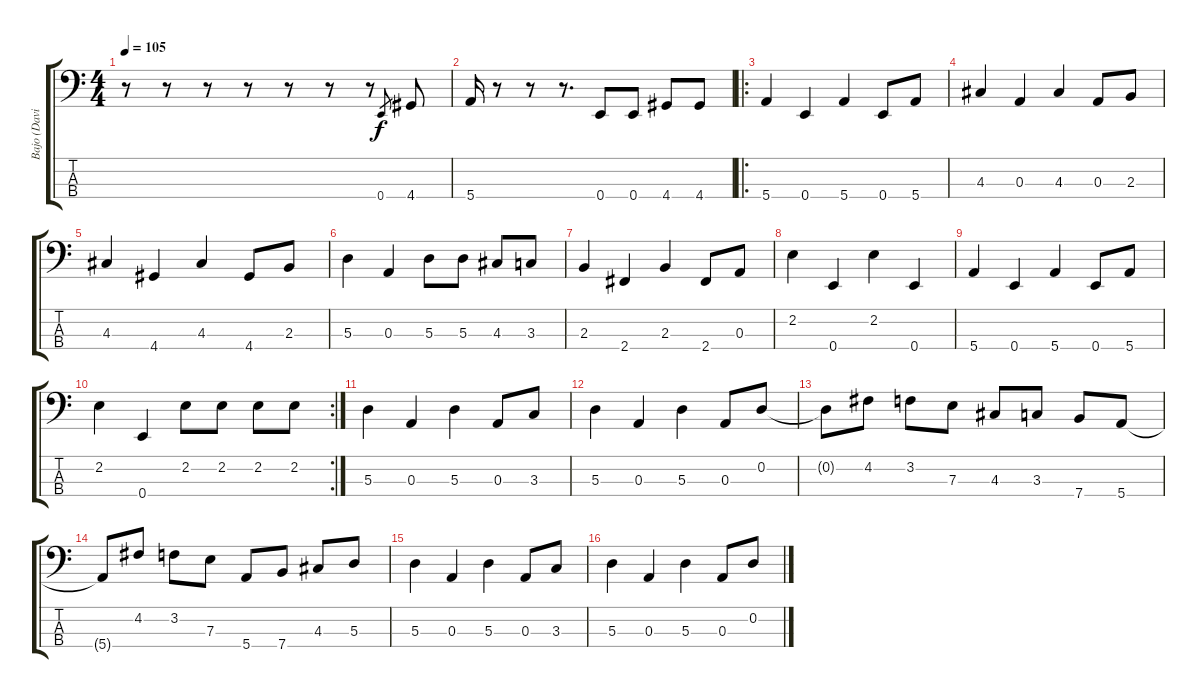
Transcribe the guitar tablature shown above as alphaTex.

\track ("Bajo (David Summers)" "Bajo (Davi") {instrument electricbassfinger}
\staff {score tabs}
\tuning (G2 D2 A1 E1) {hide}
\ts (4 4)
\tempo 105
\clef f4
\ks c
r.8{dy f instrument electricbassfinger} r.8 r.8 r.8 r.8 r.8 r.8 0.4.8{gr} 4.4.8 |
5.4.16 r.8 r.8 r.8{d} 0.4.8 0.4.8 4.4.8 4.4.8 |
\ro
5.4.4 0.4.4 5.4.4 0.4.8 5.4.8 |
4.3.4 0.3.4 4.3.4 0.3.8 2.3.8 |
4.3.4 4.4.4 4.3.4 4.4.8 2.3.8 |
5.3.4 0.3.4 5.3.8 5.3.8 4.3.8 3.3.8 |
2.3.4 2.4.4 2.3.4 2.4.8 0.3.8 |
2.2.4 0.4.4 2.2.4 0.4.4 |
5.4.4 0.4.4 5.4.4 0.4.8 5.4.8 |
\rc 2
2.2.4 0.4.4 2.2.8 2.2.8 2.2.8 2.2.8 |
5.3.4 0.3.4 5.3.4 0.3.8 3.3.8 |
5.3.4 0.3.4 5.3.4 0.3.8 0.2.8 |
0.2{t}.8 4.2.8 3.2.8 7.3.8 4.3.8 3.3.8 7.4.8 5.4.8 |
5.4{t}.8 4.2.8 3.2.8 7.3.8 5.4.8 7.4.8 4.3.8 5.3.8 |
5.3.4 0.3.4 5.3.4 0.3.8 3.3.8 |
5.3.4 0.3.4 5.3.4 0.3.8 0.2.8
